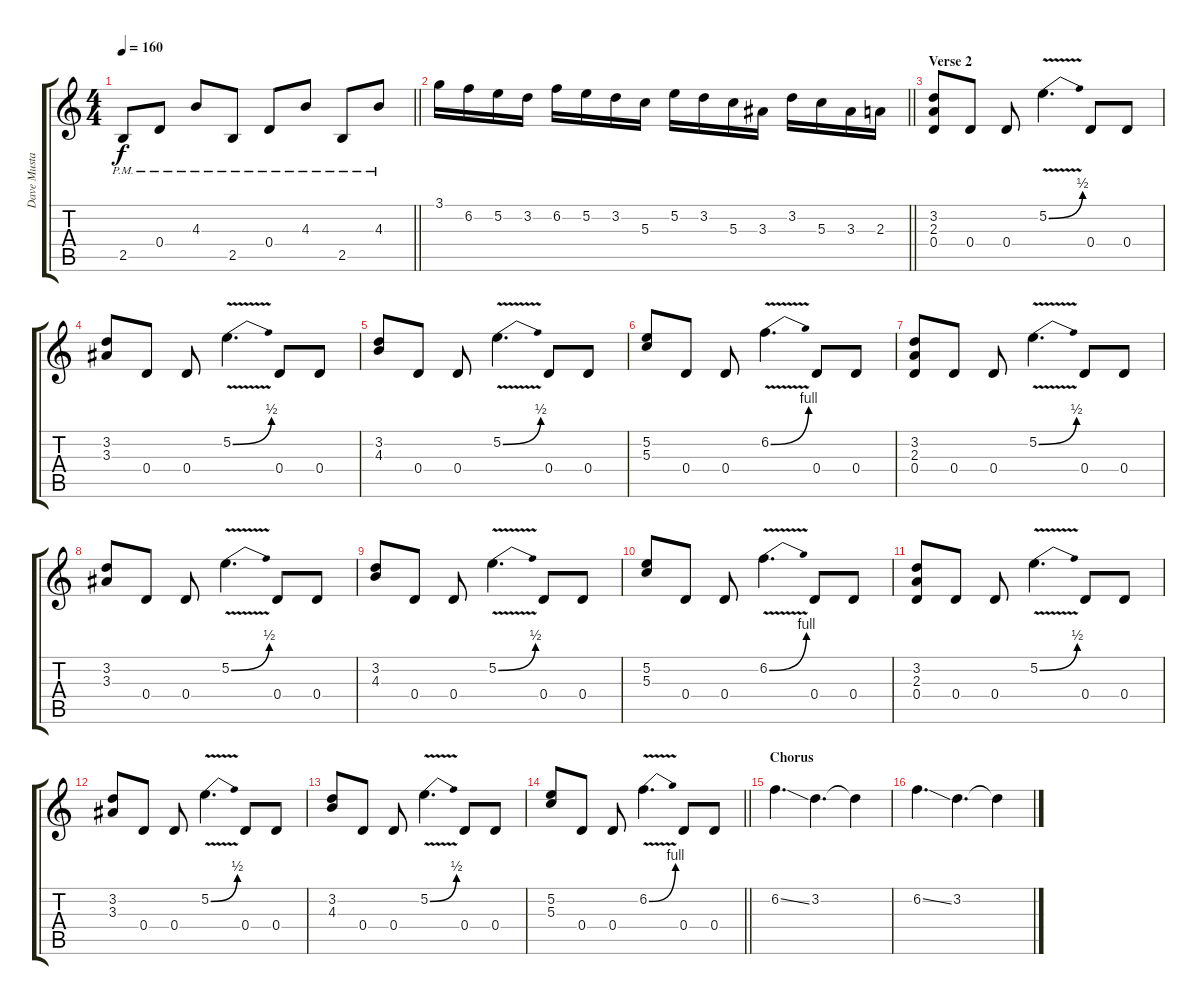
\track ("Dave Mustaine" "Dave Musta") {instrument distortionguitar}
\staff {score tabs}
\tuning (E4 B3 G3 D3 A2 E2) {hide}
\ts (4 4)
\tempo 160
\clef g2
\barLineRight lightlight
\ks c
2.5{pm}.8{dy f} 0.4{pm}.8 4.3{pm}.8 2.5{pm}.8 0.4{pm}.8 4.3{pm}.8 2.5{pm}.8 4.3{pm}.8 |
\barLineRight lightlight
3.1.16 6.2.16 5.2.16 3.2.16 6.2.16 5.2.16 3.2.16 5.3.16 5.2.16 3.2.16 5.3.16 3.3.16 3.2.16 5.3.16 3.3.16 2.3.16 |
\section ("" "Verse 2")
(3.2 2.3 0.4).8 0.4.8 0.4.8 5.2{be (bend 0 0 60 2) v}.4{d} 0.4.8 0.4.8 |
(3.2 3.3).8 0.4.8 0.4.8 5.2{be (bend 0 0 60 2) v}.4{d} 0.4.8 0.4.8 |
(3.2 4.3).8 0.4.8 0.4.8 5.2{be (bend 0 0 60 2) v}.4{d} 0.4.8 0.4.8 |
(5.2 5.3).8 0.4.8 0.4.8 6.2{be (bend 0 0 60 4) v}.4{d} 0.4.8 0.4.8 |
(3.2 2.3 0.4).8 0.4.8 0.4.8 5.2{be (bend 0 0 60 2) v}.4{d} 0.4.8 0.4.8 |
(3.2 3.3).8 0.4.8 0.4.8 5.2{be (bend 0 0 60 2) v}.4{d} 0.4.8 0.4.8 |
(3.2 4.3).8 0.4.8 0.4.8 5.2{be (bend 0 0 60 2) v}.4{d} 0.4.8 0.4.8 |
(5.2 5.3).8 0.4.8 0.4.8 6.2{be (bend 0 0 60 4) v}.4{d} 0.4.8 0.4.8 |
(3.2 2.3 0.4).8 0.4.8 0.4.8 5.2{be (bend 0 0 60 2) v}.4{d} 0.4.8 0.4.8 |
(3.2 3.3).8 0.4.8 0.4.8 5.2{be (bend 0 0 60 2) v}.4{d} 0.4.8 0.4.8 |
(3.2 4.3).8 0.4.8 0.4.8 5.2{be (bend 0 0 60 2) v}.4{d} 0.4.8 0.4.8 |
\barLineRight lightlight
(5.2 5.3).8 0.4.8 0.4.8 6.2{be (bend 0 0 60 4) v}.4{d} 0.4.8 0.4.8 |
\section ("" "Chorus")
6.2{ss}.4{d} 3.2.4{d} 3.2{t}.4 |
6.2{ss}.4{d} 3.2.4{d} 3.2{t}.4
